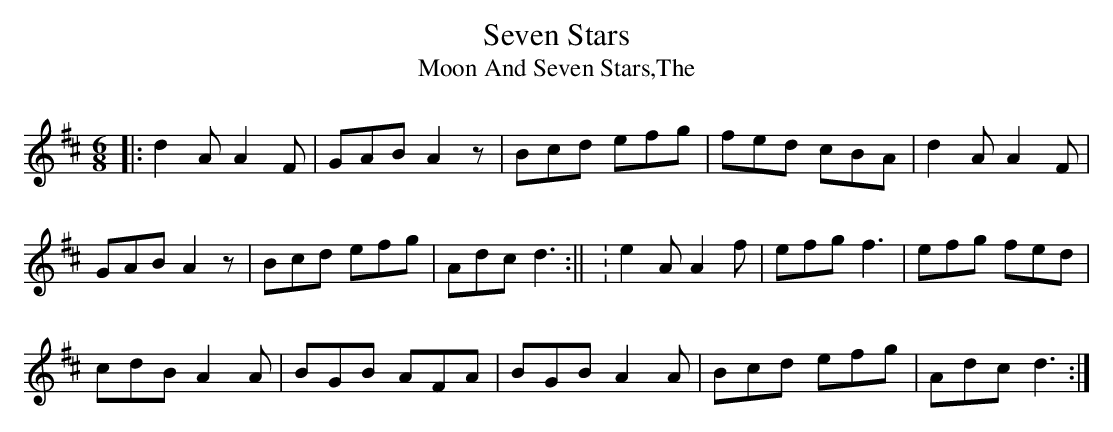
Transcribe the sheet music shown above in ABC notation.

X:1
T:Seven Stars
T:Moon And Seven Stars,The
M:6/8
L:1/8
K:D
||:d2A A2F|GAB A2z|Bcd efg|fed cBA|d2A A2F|!GAB A2z|Bcd efg|Adc d3:||
:e2A A2f|efg f3|efg fed|!cdB A2A|BGB AFA|BGB A2A|Bcd efg|Adcd3:|]
